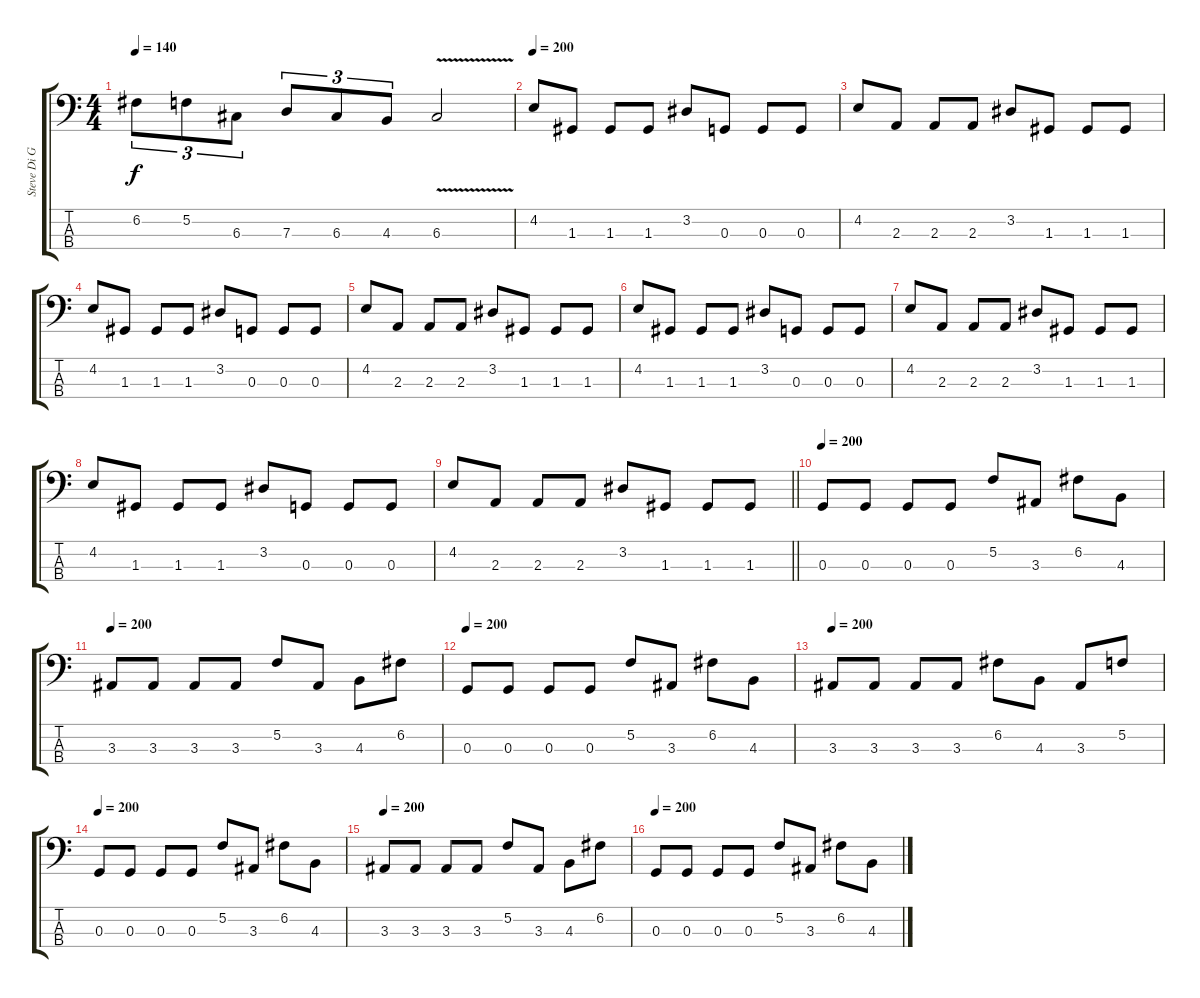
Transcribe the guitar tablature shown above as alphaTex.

\track ("Steve Di Gorgio" "Steve Di G") {instrument electricbasspick}
\staff {score tabs}
\tuning (F2 C2 G1 D1) {hide}
\ts (4 4)
\tempo 140
\clef f4
\ks c
6.2.8{tu (3 2) dy f} 5.2.8{tu (3 2)} 6.3.8{tu (3 2)} 7.3.8{tu (3 2)} 6.3.8{tu (3 2)} 4.3.8{tu (3 2)} 6.3{v}.2 |
\tempo 200
4.2.8 1.3.8 1.3.8 1.3.8 3.2.8 0.3.8 0.3.8 0.3.8 |
4.2.8 2.3.8 2.3.8 2.3.8 3.2.8 1.3.8 1.3.8 1.3.8 |
4.2.8 1.3.8 1.3.8 1.3.8 3.2.8 0.3.8 0.3.8 0.3.8 |
4.2.8 2.3.8 2.3.8 2.3.8 3.2.8 1.3.8 1.3.8 1.3.8 |
4.2.8 1.3.8 1.3.8 1.3.8 3.2.8 0.3.8 0.3.8 0.3.8 |
4.2.8 2.3.8 2.3.8 2.3.8 3.2.8 1.3.8 1.3.8 1.3.8 |
4.2.8 1.3.8 1.3.8 1.3.8 3.2.8 0.3.8 0.3.8 0.3.8 |
\barLineRight lightlight
4.2.8 2.3.8 2.3.8 2.3.8 3.2.8 1.3.8 1.3.8 1.3.8 |
\tempo 200
0.3.8 0.3.8 0.3.8 0.3.8 5.2.8 3.3.8 6.2.8 4.3.8 |
\tempo 200
3.3.8 3.3.8 3.3.8 3.3.8 5.2.8 3.3.8 4.3.8 6.2.8 |
\tempo 200
0.3.8 0.3.8 0.3.8 0.3.8 5.2.8 3.3.8 6.2.8 4.3.8 |
\tempo 200
3.3.8 3.3.8 3.3.8 3.3.8 6.2.8 4.3.8 3.3.8 5.2.8 |
\tempo 200
0.3.8 0.3.8 0.3.8 0.3.8 5.2.8 3.3.8 6.2.8 4.3.8 |
\tempo 200
3.3.8 3.3.8 3.3.8 3.3.8 5.2.8 3.3.8 4.3.8 6.2.8 |
\tempo 200
0.3.8 0.3.8 0.3.8 0.3.8 5.2.8 3.3.8 6.2.8 4.3.8
